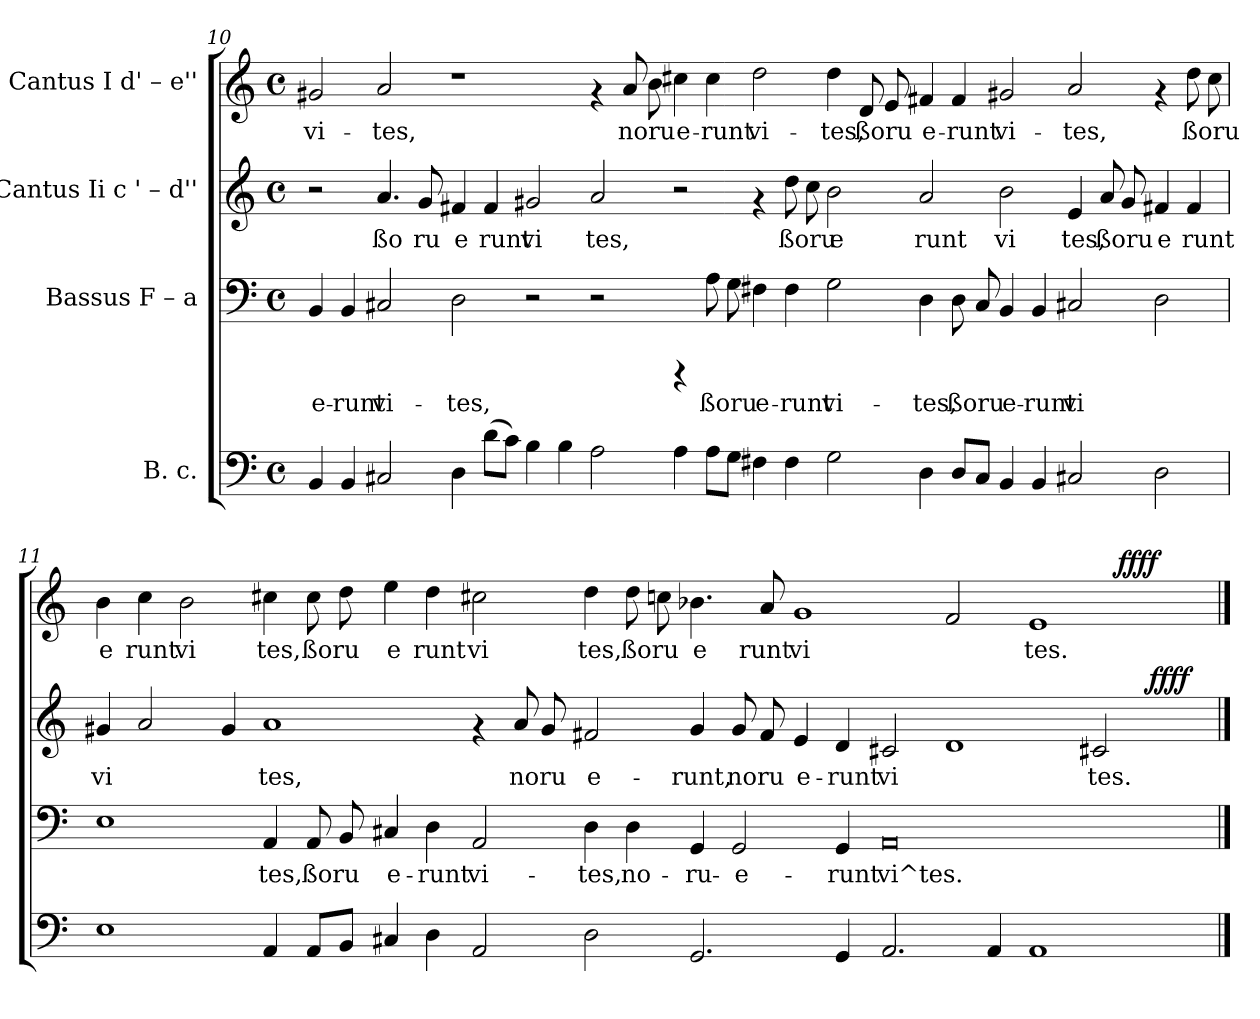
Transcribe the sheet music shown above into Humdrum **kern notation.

**kern	**kern	**text	**kern	**text	**dynam	**kern	**text	**dynam
*part4	*part3	*part3	*part2	*part2	*part2	*part1	*part1	*part1
*staff4	*staff3	*staff3	*staff2	*staff2	*staff2	*staff1	*staff1	*staff1
*I"B. c.	*I"Bassus  F – a	*	*I"Cantus Ii  c ' – d''	*	*	*I"Cantus I  d' – e''	*	*
!!LO:LB:g=z
*clefF4	*clefF4	*	*clefG2	*	*	*clefG2	*	*
*k[]	*k[]	*	*k[]	*	*	*k[]	*	*
*C:	*C:	*	*C:	*	*	*C:	*	*
*M4/4	*M4/4	*	*M4/4	*	*	*M4/4	*	*
*met(c)	*met(c)	*	*met(c)	*	*	*met(c)	*	*
=10	=10	=10	=10	=10	=10	=10	=10	=10
!	!	!LO:LY:b:rj	!	!	!	!	!LO:LY:b:rj	!
4BB/	4BB/	e-	2r	.	.	2g#X/	vi-	.
!	!	!LO:LY:b:rj	!	!	!	!	!	!
4BB/	4BB/	-runt	.	.	.	.	.	.
!	!	!LO:LY:b:rj	!	!LO:LY:b:rj	!	!	!LO:LY:b:rj	!
2C#X/	2C#X/	vi-	4.a/	ßo	.	2a/	-tes,	.
!	!	!	!	!LO:LY:b:rj	!	!	!	!
.	.	.	8g/	ru	.	.	.	.
!	!	!LO:LY:b:rj	!	!LO:LY:b:rj	!	!	!	!
4D\	2D\	-tes,	4f#X/	e	.	1r	.	.
!	!	!	!	!LO:LY:b:rj	!	!	!	!
(<8d\L	.	.	4f#/	runt	.	.	.	.
8c\J)	.	.	.	.	.	.	.	.
!	!	!	!	!LO:LY:b:rj	!	!	!	!
4B\	2r	.	2g#X/	vi	.	.	.	.
4B\	.	.	.	.	.	.	.	.
!	!	!	!	!LO:LY:b:rj	!	!	!	!
2A\	2r	.	2a/	tes,	.	4rf	.	.
!	!	!	!	!	!	!	!LO:LY:b:rj	!
.	.	.	.	.	.	8a/	noru-	.
!	!	!	!	!	!	!	!LO:LY:b:rj	!
.	.	.	.	.	.	8b\	--	.
!	!	!	!	!	!	!	!LO:LY:b:rj	!
4A\	4rCCC	.	2r	.	.	4cc#X\	-e-	.
!	!	!LO:LY:b:rj	!	!	!	!	!LO:LY:b:rj	!
8A\L	8A\	ßoru-	.	.	.	4cc#\	-runt	.
!	!	!LO:LY:b:rj	!	!	!	!	!	!
8G\J	8G\	--	.	.	.	.	.	.
!	!	!LO:LY:b:rj	!	!	!	!	!LO:LY:b:rj	!
4F#X\	4F#X\	-e-	4rf	.	.	2dd\	vi-	.
!	!	!LO:LY:b:rj	!	!LO:LY:b:rj	!	!	!	!
4F#\	4F#\	-runt	8dd\	ßoru	.	.	.	.
!	!	!	!	!LO:LY:b:rj	!	!	!	!
.	.	.	8cc\	.	.	.	.	.
!	!	!LO:LY:b:rj	!	!LO:LY:b:rj	!	!	!LO:LY:b:rj	!
2G\	2G\	vi-	2b\	e	.	4dd\	-tes,	.
!	!	!	!	!	!	!	!LO:LY:b:rj	!
.	.	.	.	.	.	8d/	ßoru-	.
!	!	!	!	!	!	!	!LO:LY:b:rj	!
.	.	.	.	.	.	8e/	--	.
!	!	!LO:LY:b:rj	!	!LO:LY:b:rj	!	!	!LO:LY:b:rj	!
4D\	4D\	-tes,	2a/	runt	.	4f#X/	-e-	.
!	!	!LO:LY:b:rj	!	!	!	!	!LO:LY:b:rj	!
8D/L	8D\	ßoru-	.	.	.	4f#/	-runt	.
!	!	!LO:LY:b:rj	!	!	!	!	!	!
8C#/J	8C#/	--	.	.	.	.	.	.
!	!	!LO:LY:b:rj	!	!LO:LY:b:rj	!	!	!LO:LY:b:rj	!
4BB/	4BB/	-e-	2b\	vi	.	2g#X/	vi-	.
!	!	!LO:LY:b:rj	!	!	!	!	!	!
4BB/	4BB/	-runt	.	.	.	.	.	.
!	!	!LO:LY:b:rj	!	!LO:LY:b:rj	!	!	!LO:LY:b:rj	!
2C#X/	2C#X/	vi-	4e/	tes,	.	2a/	-tes,	.
!	!	!	!	!LO:LY:b:rj	!	!	!	!
.	.	.	8a/	ßoru	.	.	.	.
!	!	!	!	!LO:LY:b:rj	!	!	!	!
.	.	.	8g#/	.	.	.	.	.
!	!	!LO:LY:b:rj	!	!LO:LY:b:rj	!	!	!	!
2D\	2D\	--	4f#X/	e	.	4rf	.	.
!	!	!	!	!LO:LY:b:rj	!	!	!LO:LY:b:rj	!
.	.	.	4f#/	runt	.	8dd\	ßoru-	.
!	!	!	!	!	!	!	!LO:LY:b:rj	!
.	.	.	.	.	.	8cc#\	--	.
!!LO:PB:g=z
=11	=11	=11	=11	=11	=11	=11	=11	=11
!	!	!LO:LY:b:rj	!	!LO:LY:b:rj	!	!	!LO:LY:b:rj	!
*	*	*	*^	*	*	*^	*	*
1E	1E	--	4g#X/	1ryy	vi-	.	4b\	1ryy	-e	.
!	!	!	!	!	!LO:LY:b:rj	!	!	!	!LO:LY:b:rj	!
.	.	.	2a/	.	--	.	4cc\	.	runt	.
!	!	!	!	!	!	!	!	!	!LO:LY:b:rj	!
.	.	.	.	.	.	.	2b\	.	vi	.
!	!	!	!	!	!LO:LY:b:rj	!	!	!	!	!
.	.	.	4g#/	.	--	.	.	.	.	.
!	!	!LO:LY:b:rj	!	!	!LO:LY:b:rj	!	!	!	!LO:LY:b:rj	!
4AA/	4AA/	-tes,	1a	1ryy	-tes,	.	4cc#X\	1ryy	tes,	.
!	!	!LO:LY:b:rj	!	!	!	!	!	!	!LO:LY:b:rj	!
8AA/L	8AA/	ßoru-	.	.	.	.	8cc#\	.	ßoru	.
!	!	!LO:LY:b:rj	!	!	!	!	!	!	!LO:LY:b:rj	!
8BB/J	8BB/	--	.	.	.	.	8dd\	.	.	.
!	!	!LO:LY:b:rj	!	!	!	!	!	!	!LO:LY:b:rj	!
4C#X/	4C#X/	-e-	.	.	.	.	4ee\	.	e	.
!	!	!LO:LY:b:rj	!	!	!	!	!	!	!LO:LY:b:rj	!
4D\	4D\	-runt	.	.	.	.	4dd\	.	runt	.
!	!	!LO:LY:b:rj	!	!	!	!	!	!	!LO:LY:b:rj	!
2AA/	2AA/	vi-	4rf	1ryy	.	.	2cc#X\	1ryy	vi	.
!	!	!	!	!	!LO:LY:b:rj	!	!	!	!	!
.	.	.	8a/	.	noru-	.	.	.	.	.
!	!	!	!	!	!LO:LY:b:rj	!	!	!	!	!
.	.	.	8g#/	.	--	.	.	.	.	.
!	!	!LO:LY:b:rj	!	!	!LO:LY:b:rj	!	!	!	!LO:LY:b:rj	!
2D\	4D\	-tes,	2f#X/	.	-e-	.	4dd\	.	tes,	.
!	!	!LO:LY:b:rj	!	!	!	!	!	!	!LO:LY:b:rj	!
.	4D\	no-	.	.	.	.	8dd\	.	ßoru	.
!	!	!	!	!	!	!	!	!	!LO:LY:b:rj	!
.	.	.	.	.	.	.	8ccn\	.	.	.
!	!	!LO:LY:b:rj	!	!	!LO:LY:b:rj	!	!	!	!LO:LY:b:rj	!
2.GG/	4GG/	-ru-	4g#/	1ryy	-runt,	.	4.b-X\	1ryy	e	.
!	!	!LO:LY:b:rj	!	!	!LO:LY:b:rj	!	!	!	!	!
.	2GG/	-e-	8g#/	.	noru-	.	.	.	.	.
!	!	!	!	!	!LO:LY:b:rj	!	!	!	!LO:LY:b:rj	!
.	.	.	8f#/	.	--	.	8a/	.	runt	.
!	!	!	!	!	!LO:LY:b:rj	!	!	!	!LO:LY:b:rj	!
.	.	.	4e/	.	-e-	.	1g	.	vi	.
!	!	!LO:LY:b:rj	!	!	!LO:LY:b:rj	!	!	!	!	!
4GG/	4GG/	-runt	4d/	.	-runt	.	.	.	.	.
!	!	!LO:LY:b:rj	!	!	!LO:LY:b:rj	!	!	!	!	!
2.AA/	0AA	vi^tes.-	2c#X/	1ryy	vi-	.	.	1ryy	.	.
!	!	!	!	!	!LO:LY:b:rj	!	!	!	!LO:LY:b:rj	!
.	.	.	1d	.	--	.	2f/	.	.	.
4AA/	.	.	.	.	.	.	.	.	.	.
!	!	!	!	!	!	!	!	!	!LO:LY:b:rj	!
1AA	.	.	.	2ryy	.	.	1e	2ryy	tes.	.
!	!	!	!	!	!LO:LY:b:rj	!	!	!	!	!
.	.	.	2c#X/	8...ryy	-tes.	.	.	16ryy	.	.
.	.	.	.	.	.	.	.	64ryy	.	.
!	!	!	!	!	!	!	!	!	!	!LO:DY:b
.	.	.	.	.	.	.	.	4ryy	.	ffff
!	!	!	!	!	!	!LO:DY:b	!	!	!	!
.	.	.	.	4ryy	.	ffff	.	.	.	.
.	.	.	.	.	.	.	.	8ryy	.	.
.	.	.	.	.	.	.	.	32.ryy	.	.
.	.	.	.	64ryy	.	.	.	.	.	.
*	*	*	*v	*v	*	*	*	*	*	*
*	*	*	*	*	*	*v	*v	*	*
==	==	==	==	==	==	==	==	==
*-	*-	*-	*-	*-	*-	*-	*-	*-
